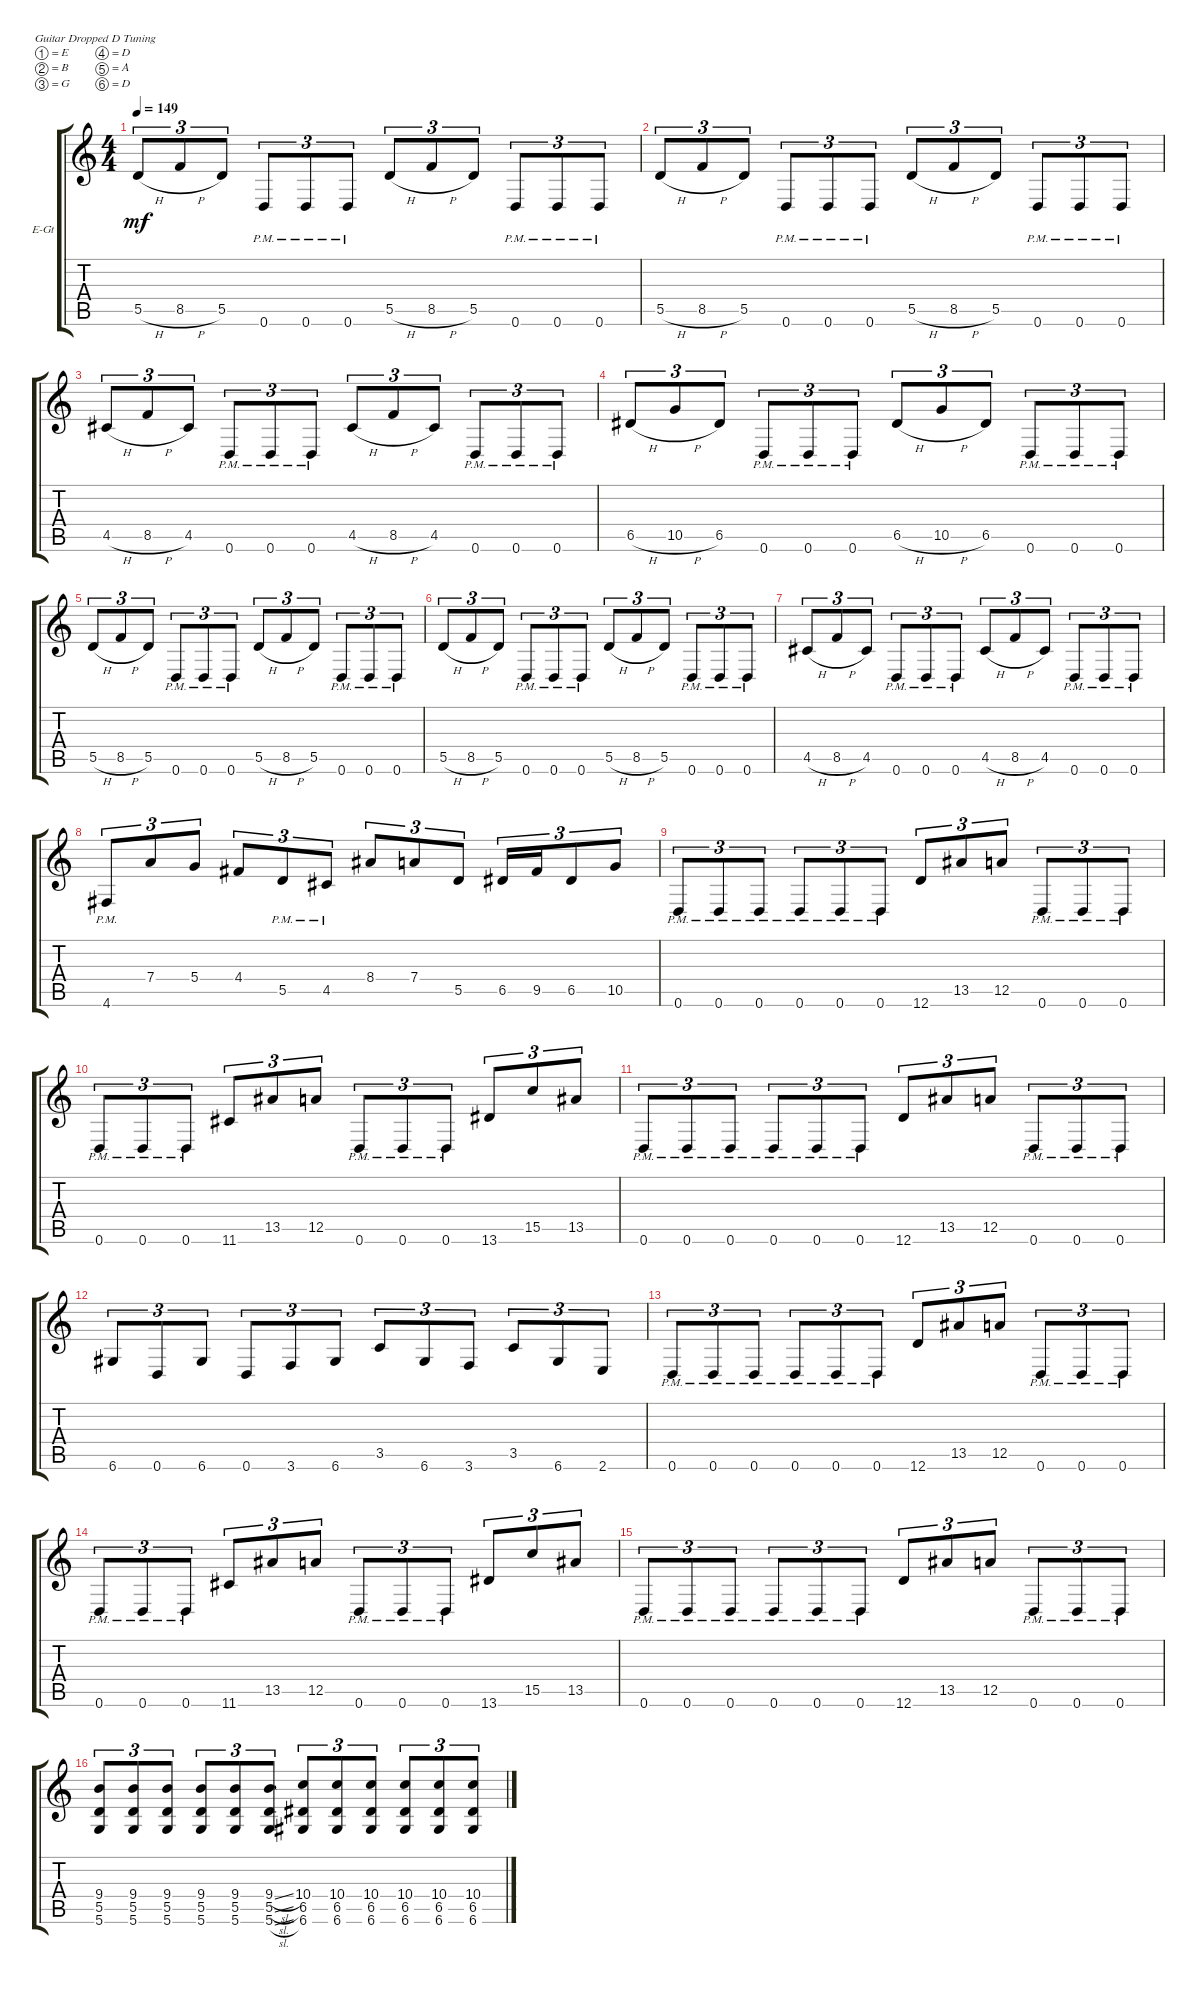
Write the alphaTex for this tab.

\defaultSystemsLayout 4
\bracketExtendMode groupsimilarinstruments
\firstSystemTrackNameOrientation horizontal
\otherSystemsTrackNameOrientation horizontal
\track ("Willie Adler I" "E-Gt") {instrument distortionguitar}
\staff {score tabs}
\tuning (E4 B3 G3 D3 A2 D2)
\ts (4 4)
\tempo 149
\clef g2
\ks c
5.5{h}.8{tu (3 2) dy mf} 8.5{h}.8{tu (3 2)} 5.5.8{tu (3 2)} 0.6{pm}.8{tu (3 2)} 0.6{pm}.8{tu (3 2)} 0.6{pm}.8{tu (3 2)} 5.5{h}.8{tu (3 2)} 8.5{h}.8{tu (3 2)} 5.5.8{tu (3 2)} 0.6{pm}.8{tu (3 2)} 0.6{pm}.8{tu (3 2)} 0.6{pm}.8{tu (3 2)} |
5.5{h}.8{tu (3 2)} 8.5{h}.8{tu (3 2)} 5.5.8{tu (3 2)} 0.6{pm}.8{tu (3 2)} 0.6{pm}.8{tu (3 2)} 0.6{pm}.8{tu (3 2)} 5.5{h}.8{tu (3 2)} 8.5{h}.8{tu (3 2)} 5.5.8{tu (3 2)} 0.6{pm}.8{tu (3 2)} 0.6{pm}.8{tu (3 2)} 0.6{pm}.8{tu (3 2)} |
4.5{h}.8{tu (3 2)} 8.5{h}.8{tu (3 2)} 4.5.8{tu (3 2)} 0.6{pm}.8{tu (3 2)} 0.6{pm}.8{tu (3 2)} 0.6{pm}.8{tu (3 2)} 4.5{h}.8{tu (3 2)} 8.5{h}.8{tu (3 2)} 4.5.8{tu (3 2)} 0.6{pm}.8{tu (3 2)} 0.6{pm}.8{tu (3 2)} 0.6{pm}.8{tu (3 2)} |
6.5{h}.8{tu (3 2)} 10.5{h}.8{tu (3 2)} 6.5.8{tu (3 2)} 0.6{pm}.8{tu (3 2)} 0.6{pm}.8{tu (3 2)} 0.6{pm}.8{tu (3 2)} 6.5{h}.8{tu (3 2)} 10.5{h}.8{tu (3 2)} 6.5.8{tu (3 2)} 0.6{pm}.8{tu (3 2)} 0.6{pm}.8{tu (3 2)} 0.6{pm}.8{tu (3 2)} |
5.5{h}.8{tu (3 2)} 8.5{h}.8{tu (3 2)} 5.5.8{tu (3 2)} 0.6{pm}.8{tu (3 2)} 0.6{pm}.8{tu (3 2)} 0.6{pm}.8{tu (3 2)} 5.5{h}.8{tu (3 2)} 8.5{h}.8{tu (3 2)} 5.5.8{tu (3 2)} 0.6{pm}.8{tu (3 2)} 0.6{pm}.8{tu (3 2)} 0.6{pm}.8{tu (3 2)} |
5.5{h}.8{tu (3 2)} 8.5{h}.8{tu (3 2)} 5.5.8{tu (3 2)} 0.6{pm}.8{tu (3 2)} 0.6{pm}.8{tu (3 2)} 0.6{pm}.8{tu (3 2)} 5.5{h}.8{tu (3 2)} 8.5{h}.8{tu (3 2)} 5.5.8{tu (3 2)} 0.6{pm}.8{tu (3 2)} 0.6{pm}.8{tu (3 2)} 0.6{pm}.8{tu (3 2)} |
4.5{h}.8{tu (3 2)} 8.5{h}.8{tu (3 2)} 4.5.8{tu (3 2)} 0.6{pm}.8{tu (3 2)} 0.6{pm}.8{tu (3 2)} 0.6{pm}.8{tu (3 2)} 4.5{h}.8{tu (3 2)} 8.5{h}.8{tu (3 2)} 4.5.8{tu (3 2)} 0.6{pm}.8{tu (3 2)} 0.6{pm}.8{tu (3 2)} 0.6{pm}.8{tu (3 2)} |
4.6{pm}.8{tu (3 2)} 7.4.8{tu (3 2)} 5.4.8{tu (3 2)} 4.4.8{tu (3 2)} 5.5{pm}.8{tu (3 2)} 4.5{pm}.8{tu (3 2)} 8.4.8{tu (3 2)} 7.4.8{tu (3 2)} 5.5.8{tu (3 2)} 6.5.16{tu (3 2)} 9.5.16{tu (3 2)} 6.5.8{tu (3 2)} 10.5.8{tu (3 2)} |
0.6{pm}.8{tu (3 2)} 0.6{pm}.8{tu (3 2)} 0.6{pm}.8{tu (3 2)} 0.6{pm}.8{tu (3 2)} 0.6{pm}.8{tu (3 2)} 0.6{pm}.8{tu (3 2)} 12.6.8{tu (3 2)} 13.5.8{tu (3 2)} 12.5.8{tu (3 2)} 0.6{pm}.8{tu (3 2)} 0.6{pm}.8{tu (3 2)} 0.6{pm}.8{tu (3 2)} |
0.6{pm}.8{tu (3 2)} 0.6{pm}.8{tu (3 2)} 0.6{pm}.8{tu (3 2)} 11.6.8{tu (3 2)} 13.5.8{tu (3 2)} 12.5.8{tu (3 2)} 0.6{pm}.8{tu (3 2)} 0.6{pm}.8{tu (3 2)} 0.6{pm}.8{tu (3 2)} 13.6.8{tu (3 2)} 15.5.8{tu (3 2)} 13.5.8{tu (3 2)} |
0.6{pm}.8{tu (3 2)} 0.6{pm}.8{tu (3 2)} 0.6{pm}.8{tu (3 2)} 0.6{pm}.8{tu (3 2)} 0.6{pm}.8{tu (3 2)} 0.6{pm}.8{tu (3 2)} 12.6.8{tu (3 2)} 13.5.8{tu (3 2)} 12.5.8{tu (3 2)} 0.6{pm}.8{tu (3 2)} 0.6{pm}.8{tu (3 2)} 0.6{pm}.8{tu (3 2)} |
6.6.8{tu (3 2)} 0.6.8{tu (3 2)} 6.6.8{tu (3 2)} 0.6.8{tu (3 2)} 3.6.8{tu (3 2)} 6.6.8{tu (3 2)} 3.5.8{tu (3 2)} 6.6.8{tu (3 2)} 3.6.8{tu (3 2)} 3.5.8{tu (3 2)} 6.6.8{tu (3 2)} 2.6.8{tu (3 2)} |
0.6{pm}.8{tu (3 2)} 0.6{pm}.8{tu (3 2)} 0.6{pm}.8{tu (3 2)} 0.6{pm}.8{tu (3 2)} 0.6{pm}.8{tu (3 2)} 0.6{pm}.8{tu (3 2)} 12.6.8{tu (3 2)} 13.5.8{tu (3 2)} 12.5.8{tu (3 2)} 0.6{pm}.8{tu (3 2)} 0.6{pm}.8{tu (3 2)} 0.6{pm}.8{tu (3 2)} |
0.6{pm}.8{tu (3 2)} 0.6{pm}.8{tu (3 2)} 0.6{pm}.8{tu (3 2)} 11.6.8{tu (3 2)} 13.5.8{tu (3 2)} 12.5.8{tu (3 2)} 0.6{pm}.8{tu (3 2)} 0.6{pm}.8{tu (3 2)} 0.6{pm}.8{tu (3 2)} 13.6.8{tu (3 2)} 15.5.8{tu (3 2)} 13.5.8{tu (3 2)} |
0.6{pm}.8{tu (3 2)} 0.6{pm}.8{tu (3 2)} 0.6{pm}.8{tu (3 2)} 0.6{pm}.8{tu (3 2)} 0.6{pm}.8{tu (3 2)} 0.6{pm}.8{tu (3 2)} 12.6.8{tu (3 2)} 13.5.8{tu (3 2)} 12.5.8{tu (3 2)} 0.6{pm}.8{tu (3 2)} 0.6{pm}.8{tu (3 2)} 0.6{pm}.8{tu (3 2)} |
(5.6 5.5 9.4).8{tu (3 2)} (5.6 5.5 9.4).8{tu (3 2)} (5.6 5.5 9.4).8{tu (3 2)} (9.4 5.6 5.5).8{tu (3 2)} (5.6 5.5 9.4).8{tu (3 2)} (5.6{sl} 5.5{sl} 9.4{sl}).8{tu (3 2)} (6.6 6.5 10.4).8{tu (3 2)} (6.6 6.5 10.4).8{tu (3 2)} (6.6 6.5 10.4).8{tu (3 2)} (6.6 6.5 10.4).8{tu (3 2)} (6.6 6.5 10.4).8{tu (3 2)} (6.6 6.5 10.4).8{tu (3 2)}
